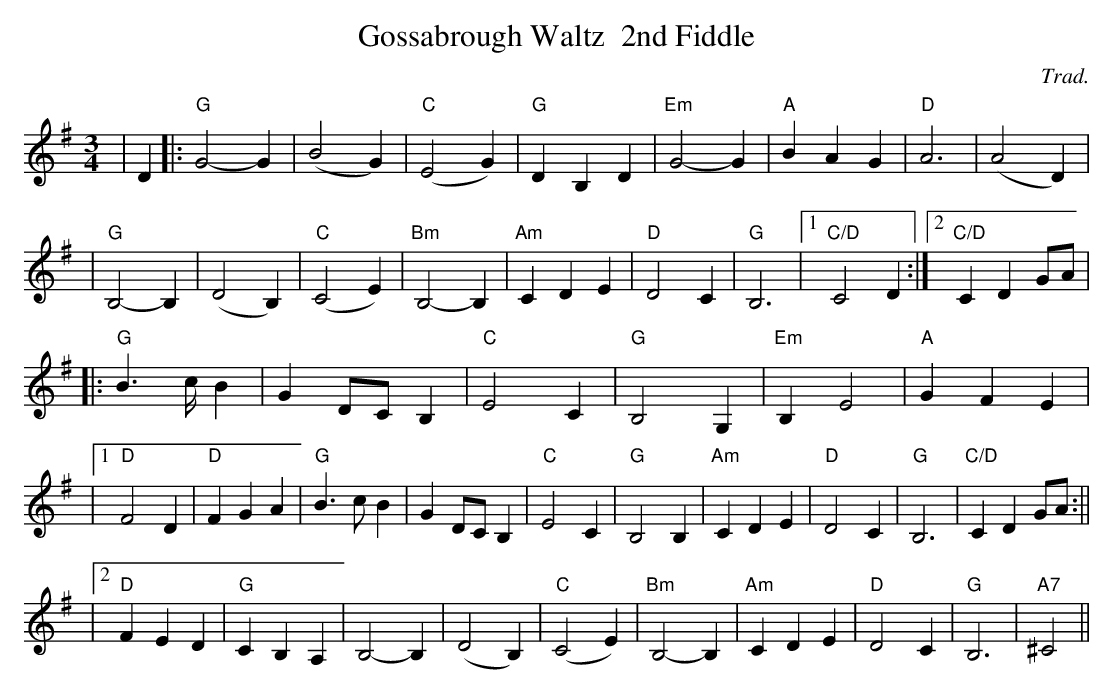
X:1
T:Gossabrough Waltz  2nd Fiddle
C:Trad.
M:3/4
L:1/4
K:G
| D |:"G" G2-G | (B2G) | "C" (E2G)| "G" D B, D| "Em" G2-G | "A" B A G | "D"  A3 | (A2D)|!
|"G" B,2-B, | (D2B,) | "C" (C2E) | "Bm" B,2-B, | "Am" C D E | "D" D2 C | "G" B,3 |1 "C/D" C2  D :|2 "C/D" C D G/A/|!
||: "G" B>c/ B | G D/C/ B,| "C" E2 C | "G" B,2 G,| "Em"B, E2| "A" G F E|!
|1 "D" F2 D| "D" F G A| "G" B>c B| G D/C/ B,| "C" E2 C | "G" B,2 B, | "Am" C D E|"D" D2 C| "G" B,3| "C/D" C D G/A/:||!
|2 "D" F E D| "G" C B, A, | B,2-B,| (D2B,)| "C" (C2E)| "Bm" B,2-B, | "Am" C D E| "D" D2 C| "G" B,3| "A7" ^C2||
